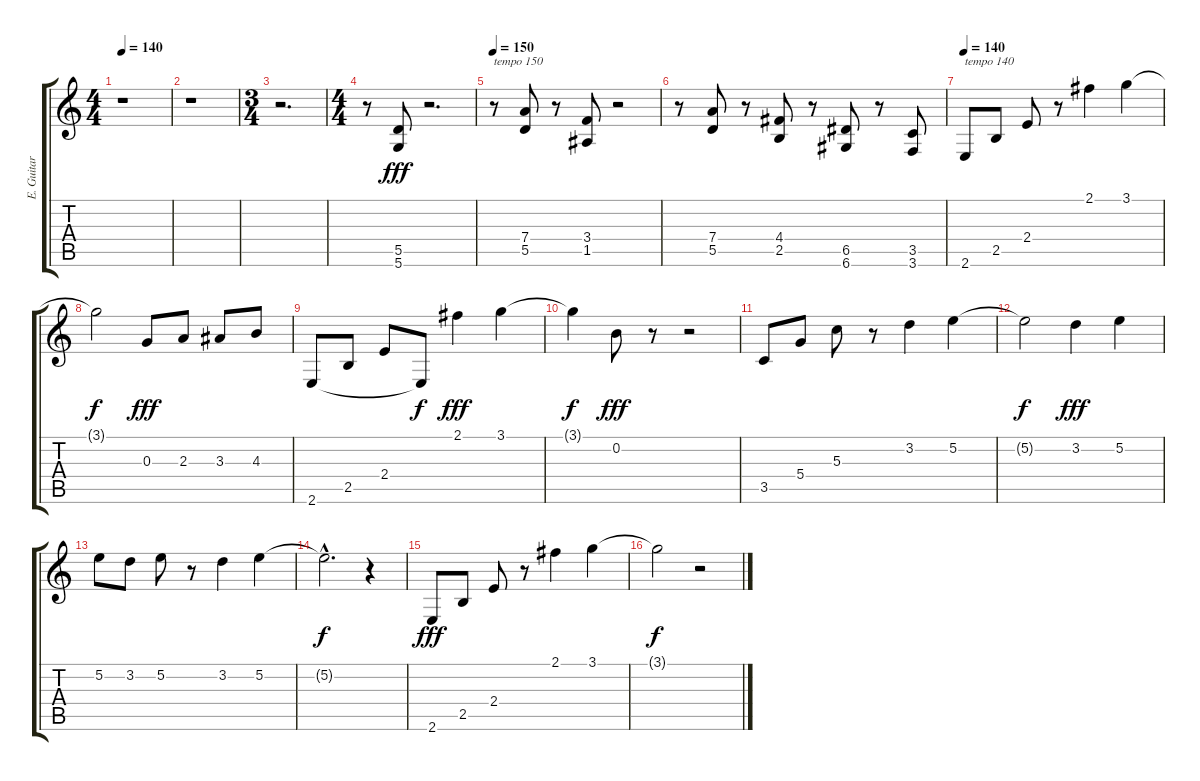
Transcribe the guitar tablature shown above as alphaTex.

\track ("E. Guitar 2" "E. Guitar ") {instrument distortionguitar}
\staff {score tabs}
\tuning (E4 B3 G3 D3 A2 D2) {hide}
\ts (4 4)
\tempo 140
\clef g2
\ks c
r.1{dy f} |
r.1 |
\ts (3 4)
r.2{d} |
\ts (4 4)
r.8 (5.5 5.6).8{dy fff} r.2{d} |
\tempo 150
r.8{txt "tempo 150"} (7.4 5.5).8 r.8 (3.4 1.5).8 r.2 |
r.8 (7.4 5.5).8 r.8 (4.4 2.5).8 r.8 (6.5 6.6).8 r.8 (3.5 3.6).8 |
\tempo 140
2.6.8{txt "tempo 140"} 2.5.8 2.4.8 r.8 2.1.4 3.1.4 |
3.1{t}.2{dy f} 0.3.8{dy fff} 2.3.8 3.3.8 4.3.8 |
2.6.8 2.5.8 2.4.8 2.6{t}.8{dy f} 2.1.4{dy fff} 3.1.4 |
3.1{t}.4{dy f} 0.2.8{dy fff} r.8 r.2 |
3.5.8 5.4.8 5.3.8 r.8 3.2.4 5.2.4 |
5.2{t}.2{dy f} 3.2.4{dy fff} 5.2.4 |
5.2.8 3.2.8 5.2.8 r.8 3.2.4 5.2.4 |
5.2{hac t}.2{d dy f} r.4 |
2.6.8{dy fff} 2.5.8 2.4.8 r.8 2.1.4 3.1.4 |
3.1{t}.2{dy f} r.2
